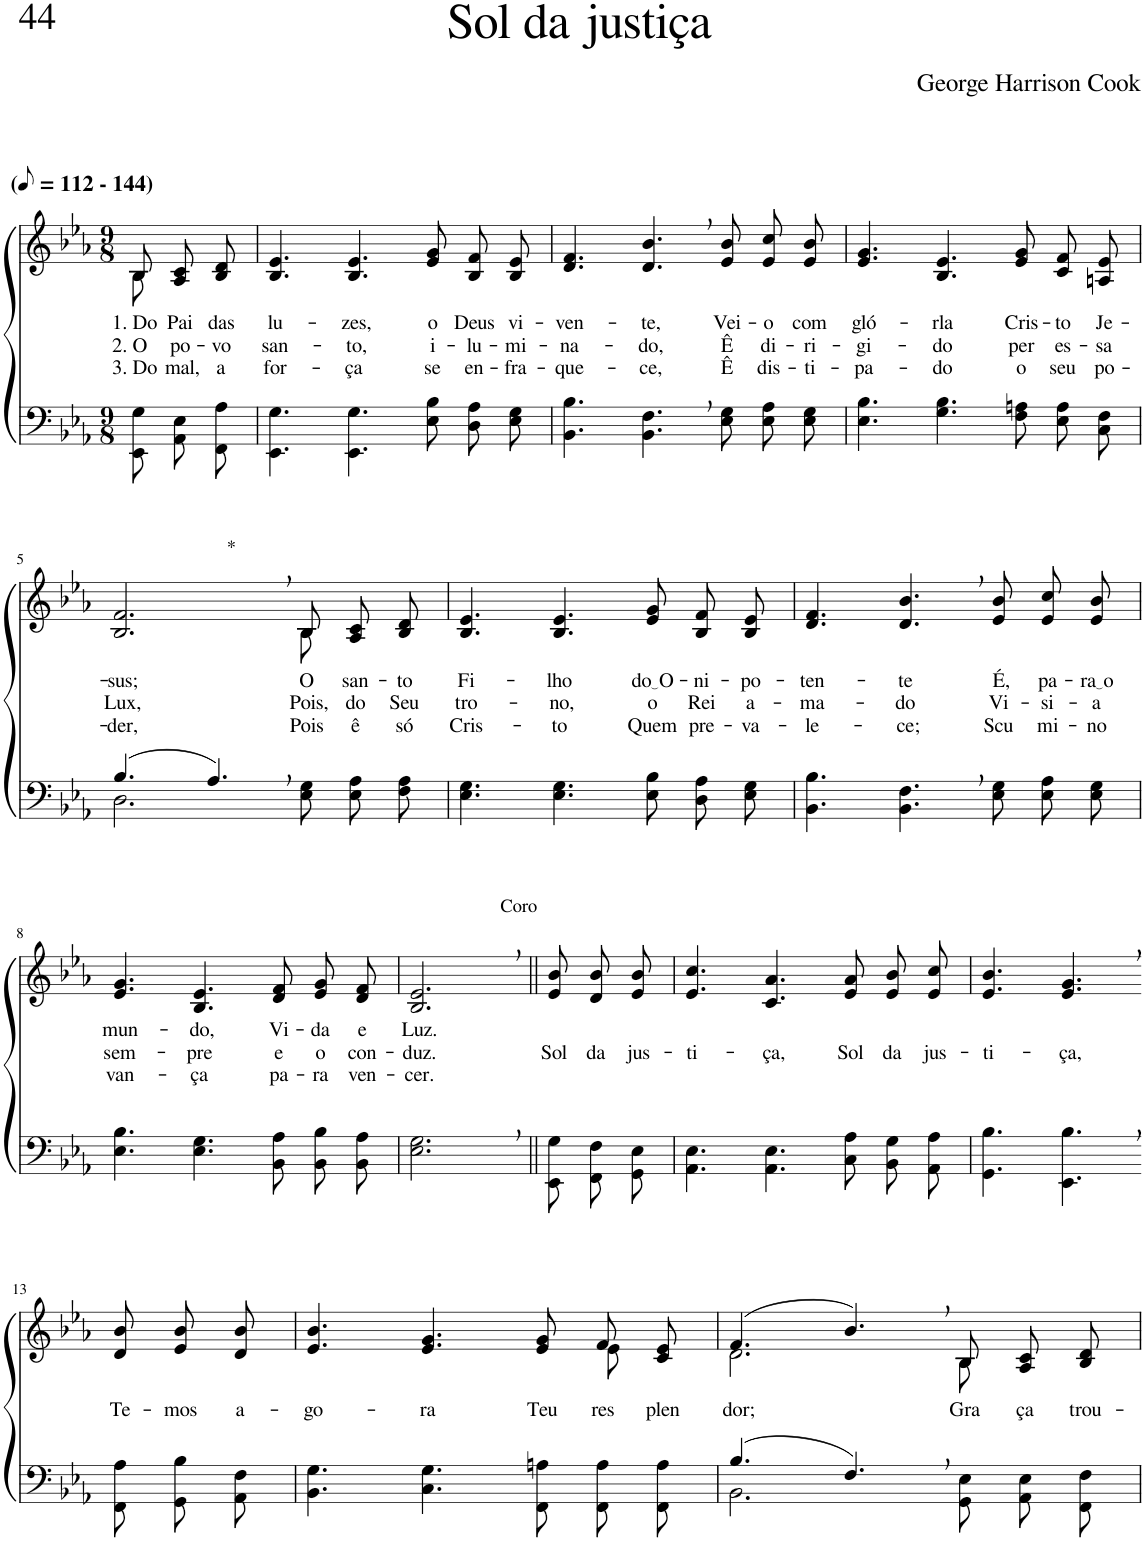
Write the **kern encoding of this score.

**kern	**kern	**text	**text	**text
*part2	*part1	*part1	*part1	*part1
*staff2	*staff1	*staff1	*staff1	*staff1
*I"Parte III e IV	*I"Parte I e II	*	*	*
*clefF4	*clefG2	*	*	*
*Trd-1c-2	*Trd-1c-2	*	*	*
*k[b-e-a-]	*k[b-e-a-]	*	*	*
*M9/8	*M9/8	*	*	*
*MM56	*MM56	*	*	*
=1	=1	=1	=1	=1
*	*^	*	*	*
!	!LO:TX:a:B:t=(	!	!	!	!
!	!LO:TX:a:B:t=- 144)	!	!	!	!
!	!	!	!LO:LY:b	!LO:LY:b	!LO:LY:b
8EE-/ 8G/L	8B-/L	8B-\	1. Do	2. O	3. Do
!	!	!	!LO:LY:b	!LO:LY:b	!LO:LY:b
8AA-/ 8E-/	8A-/ 8c/	4ryy	Pai	po-	mal,
!	!	!	!LO:LY:b	!LO:LY:b	!LO:LY:b
8FF/ 8A-/J	8B-/ 8d/J	.	das	-vo	a
*	*v	*v	*	*	*
=2	=2	=2	=2	=2
!	!	!LO:LY:b	!LO:LY:b	!LO:LY:b
4.EE-\ 4.G\	4.B-/ 4.e-/	lu-	san-	for-
!	!	!LO:LY:b	!LO:LY:b	!LO:LY:b
4.EE-\ 4.G\	4.B-/ 4.e-/	-zes,	-to,	-ça
!	!	!LO:LY:b	!LO:LY:b	!LO:LY:b
8E-\ 8B-\L	8e-/ 8g/L	o	i-	se
!	!	!LO:LY:b	!LO:LY:b	!LO:LY:b
8D\ 8A-\	8B-/ 8f/	Deus	-lu-	en-
!	!	!LO:LY:b	!LO:LY:b	!LO:LY:b
8E-\ 8G\J	8B-/ 8e-/J	vi-	-mi-	-fra-
=3	=3	=3	=3	=3
!	!	!LO:LY:b	!LO:LY:b	!LO:LY:b
4.BB-\ 4.B-\	4.d/ 4.f/	-ven-	-na-	-que-
!	!	!LO:LY:b	!LO:LY:b	!LO:LY:b
4.BB-\, 4.F\,	4.d/, 4.b-/,	-te,	-do,	-ce,
!	!	!LO:LY:b	!LO:LY:b	!LO:LY:b
8E-\ 8G\L	8e-/ 8b-/L	Vei-	Ê	Ê
!	!	!LO:LY:b	!LO:LY:b	!LO:LY:b
8E-\ 8A-\	8e-/ 8cc/	-o	di-	dis-
!	!	!LO:LY:b	!LO:LY:b	!LO:LY:b
8E-\ 8G\J	8e-/ 8b-/J	com	-ri-	-ti-
=4	=4	=4	=4	=4
!	!	!LO:LY:b	!LO:LY:b	!LO:LY:b
4.E-\ 4.B-\	4.e-/ 4.g/	gló-	-gi-	-pa-
!	!	!LO:LY:b	!LO:LY:b	!LO:LY:b
4.G\ 4.B-\	4.B-/ 4.e-/	-rla	-do	-do
!	!	!LO:LY:b	!LO:LY:b	!LO:LY:b
8F\ 8An\L	8e-/ 8g/L	Cris-	per	o
!	!	!LO:LY:b	!LO:LY:b	!LO:LY:b
8E-\ 8A\	8c/ 8f/	-to	es-	seu
!	!	!LO:LY:b	!LO:LY:b	!LO:LY:b
8C\ 8F\J	8An/ 8e-/J	Je-	-sa	po-
!!LO:LB:g=z
=5	=5	=5	=5	=5
*^	*	*	*	*
!	!	!LO:TX:a:t=*	!	!	!
!	!	!	!LO:LY:b	!LO:LY:b	!LO:LY:b
*	*	*^	*	*	*
(4.B-/	2.D\	2.B-/, 2.f/,	2.ryy	-sus;	Lux,	-der,
4.A-,/)	.	.	.	.	.	.
!	!	!	!	!LO:LY:b	!LO:LY:b	!LO:LY:b
4ryy	8E-\ 8G\L	8B-/L	8B-\	O	Pois,	Pois
!	!	!	!	!LO:LY:b	!LO:LY:b	!LO:LY:b
.	8E-\ 8A-\	8A-/ 8c/	4ryy	san-	do	ê
!	!	!	!	!LO:LY:b	!LO:LY:b	!LO:LY:b
8ryy	8F\ 8A-\J	8B-/ 8d/J	.	-to	Seu	só
*	*	*v	*v	*	*	*
=6	=6	=6	=6	=6	=6
!	!	!	!LO:LY:b	!LO:LY:b	!LO:LY:b
*v	*v	*	*	*	*
4.E-\ 4.G\	4.B-/ 4.e-/	Fi-	tro-	Cris-
!	!	!LO:LY:b	!LO:LY:b	!LO:LY:b
4.E-\ 4.G\	4.B-/ 4.e-/	-lho	-no,	-to
!	!	!LO:LY:b	!LO:LY:b	!LO:LY:b
8E-\ 8B-\L	8e-/ 8g/L	do O	o	Quem
!	!	!LO:LY:b	!LO:LY:b	!LO:LY:b
8D\ 8A-\	8B-/ 8f/	-ni-	Rei	pre-
!	!	!LO:LY:b	!LO:LY:b	!LO:LY:b
8E-\ 8G\J	8B-/ 8e-/J	-po-	a-	-va-
=7	=7	=7	=7	=7
!	!	!LO:LY:b	!LO:LY:b	!LO:LY:b
4.BB-\ 4.B-\	4.d/ 4.f/	-ten-	-ma-	-le-
!	!	!LO:LY:b	!LO:LY:b	!LO:LY:b
4.BB-\, 4.F\,	4.d/, 4.b-/,	-te	-do	-ce;
!	!	!LO:LY:b	!LO:LY:b	!LO:LY:b
8E-\ 8G\L	8e-/ 8b-/L	É,	Vi-	Scu
!	!	!LO:LY:b	!LO:LY:b	!LO:LY:b
8E-\ 8A-\	8e-/ 8cc/	pa-	-si-	mi-
!	!	!LO:LY:b	!LO:LY:b	!LO:LY:b
8E-\ 8G\J	8e-/ 8b-/J	ra o	-a	-no
!!LO:LB:g=z
=8	=8	=8	=8	=8
!	!	!LO:LY:b	!LO:LY:b	!LO:LY:b
4.E-\ 4.B-\	4.e-/ 4.g/	mun-	sem-	van-
!	!	!LO:LY:b	!LO:LY:b	!LO:LY:b
4.E-\ 4.G\	4.B-/ 4.e-/	-do,	-pre	-ça
!	!	!LO:LY:b	!LO:LY:b	!LO:LY:b
8BB-\ 8A-\L	8d/ 8f/L	Vi-	e	pa-
!	!	!LO:LY:b	!LO:LY:b	!LO:LY:b
8BB-\ 8B-\	8e-/ 8g/	-da	o	-ra
!	!	!LO:LY:b	!LO:LY:b	!LO:LY:b
8BB-\ 8A-\J	8d/ 8f/J	e	con-	ven-
=9	=9	=9	=9	=9
!	!LO:TX:a:t=Coro	!	!	!
!	!	!LO:LY:b	!LO:LY:b	!LO:LY:b
2.E-\, 2.G\,	2.B-/, 2.e-/,	Luz.	-duz.	-cer.
=10||	=10||	=10||	=10||	=10||
!	!	!	!LO:LY:b	!
8EE-/ 8G/L	8e-/ 8b-/L	.	Sol	.
!	!	!	!LO:LY:b	!
8FF/ 8F/	8d/ 8b-/	.	da	.
!	!	!	!LO:LY:b	!
8GG/ 8E-/J	8e-/ 8b-/J	.	jus-	.
=11	=11	=11	=11	=11
!	!	!	!LO:LY:b	!
4.AA-\ 4.E-\	4.e-/ 4.cc/	.	-ti-	.
!	!	!	!LO:LY:b	!
4.AA-\ 4.E-\	4.c/ 4.a-/	.	-ça,	.
!	!	!	!LO:LY:b	!
8C\ 8A-\L	8e-/ 8a-/L	.	Sol	.
!	!	!	!LO:LY:b	!
8BB-\ 8G\	8e-/ 8b-/	.	da	.
!	!	!	!LO:LY:b	!
8AA-\ 8A-\J	8e-/ 8cc/J	.	jus-	.
=12	=12	=12	=12	=12
!	!	!	!LO:LY:b	!
4.GG\ 4.B-\	4.e-/ 4.b-/	.	-ti-	.
!	!	!	!LO:LY:b	!
4.EE-\, 4.B-\,	4.e-/, 4.g/,	.	-ça,	.
!!LO:LB:g=z
=13-	=13-	=13-	=13-	=13-
!	!	!LO:LY:b	!	!
8FF/ 8A-/L	8d/ 8b-/L	Te-	.	.
!	!	!LO:LY:b	!	!
8GG/ 8B-/	8e-/ 8b-/	-mos	.	.
!	!	!LO:LY:b	!	!
8AA-/ 8F/J	8d/ 8b-/J	a-	.	.
=14	=14	=14	=14	=14
!	!	!LO:LY:b	!	!
*	*^	*	*	*
4.BB-\ 4.G\	4.e-/ 4.b-/	2..ryy	-go-	.	.
!	!	!	!LO:LY:b	!	!
4.C\ 4.G\	4.e-/ 4.g/	.	-ra	.	.
!	!	!	!LO:LY:b	!	!
8FF/ 8An/L	8e-/ 8g/L	.	Teu	.	.
!	!	!	!LO:LY:b	!	!
8FF/ 8A/	8f/	8e-\	res-	.	.
!	!	!	!LO:LY:b	!	!
8FF/ 8A/J	8c/ 8e-/J	8ryy	-plen-	.	.
=15	=15	=15	=15	=15	=15
*^	*	*	*	*	*
!	!	!	!	!LO:LY:b	!	!
(4.B-/	2.BB-\	(4.f/	2.d\	-dor;	.	.
4.F,/)	.	4.b-,/)	.	.	.	.
!	!	!	!	!LO:LY:b	!	!
4ryy	8GG/ 8E-/L	8B-/L	8B-\	Gra-	.	.
!	!	!	!	!LO:LY:b	!	!
.	8AA-/ 8E-/	8A-/ 8c/	4ryy	-ça	.	.
!	!	!	!	!LO:LY:b	!	!
8ryy	8FF/ 8F/J	8B-/ 8d/J	.	trou-	.	.
*v	*v	*	*	*	*	*
*	*v	*v	*	*	*
=	=	=	=	=
*-	*-	*-	*-	*-
